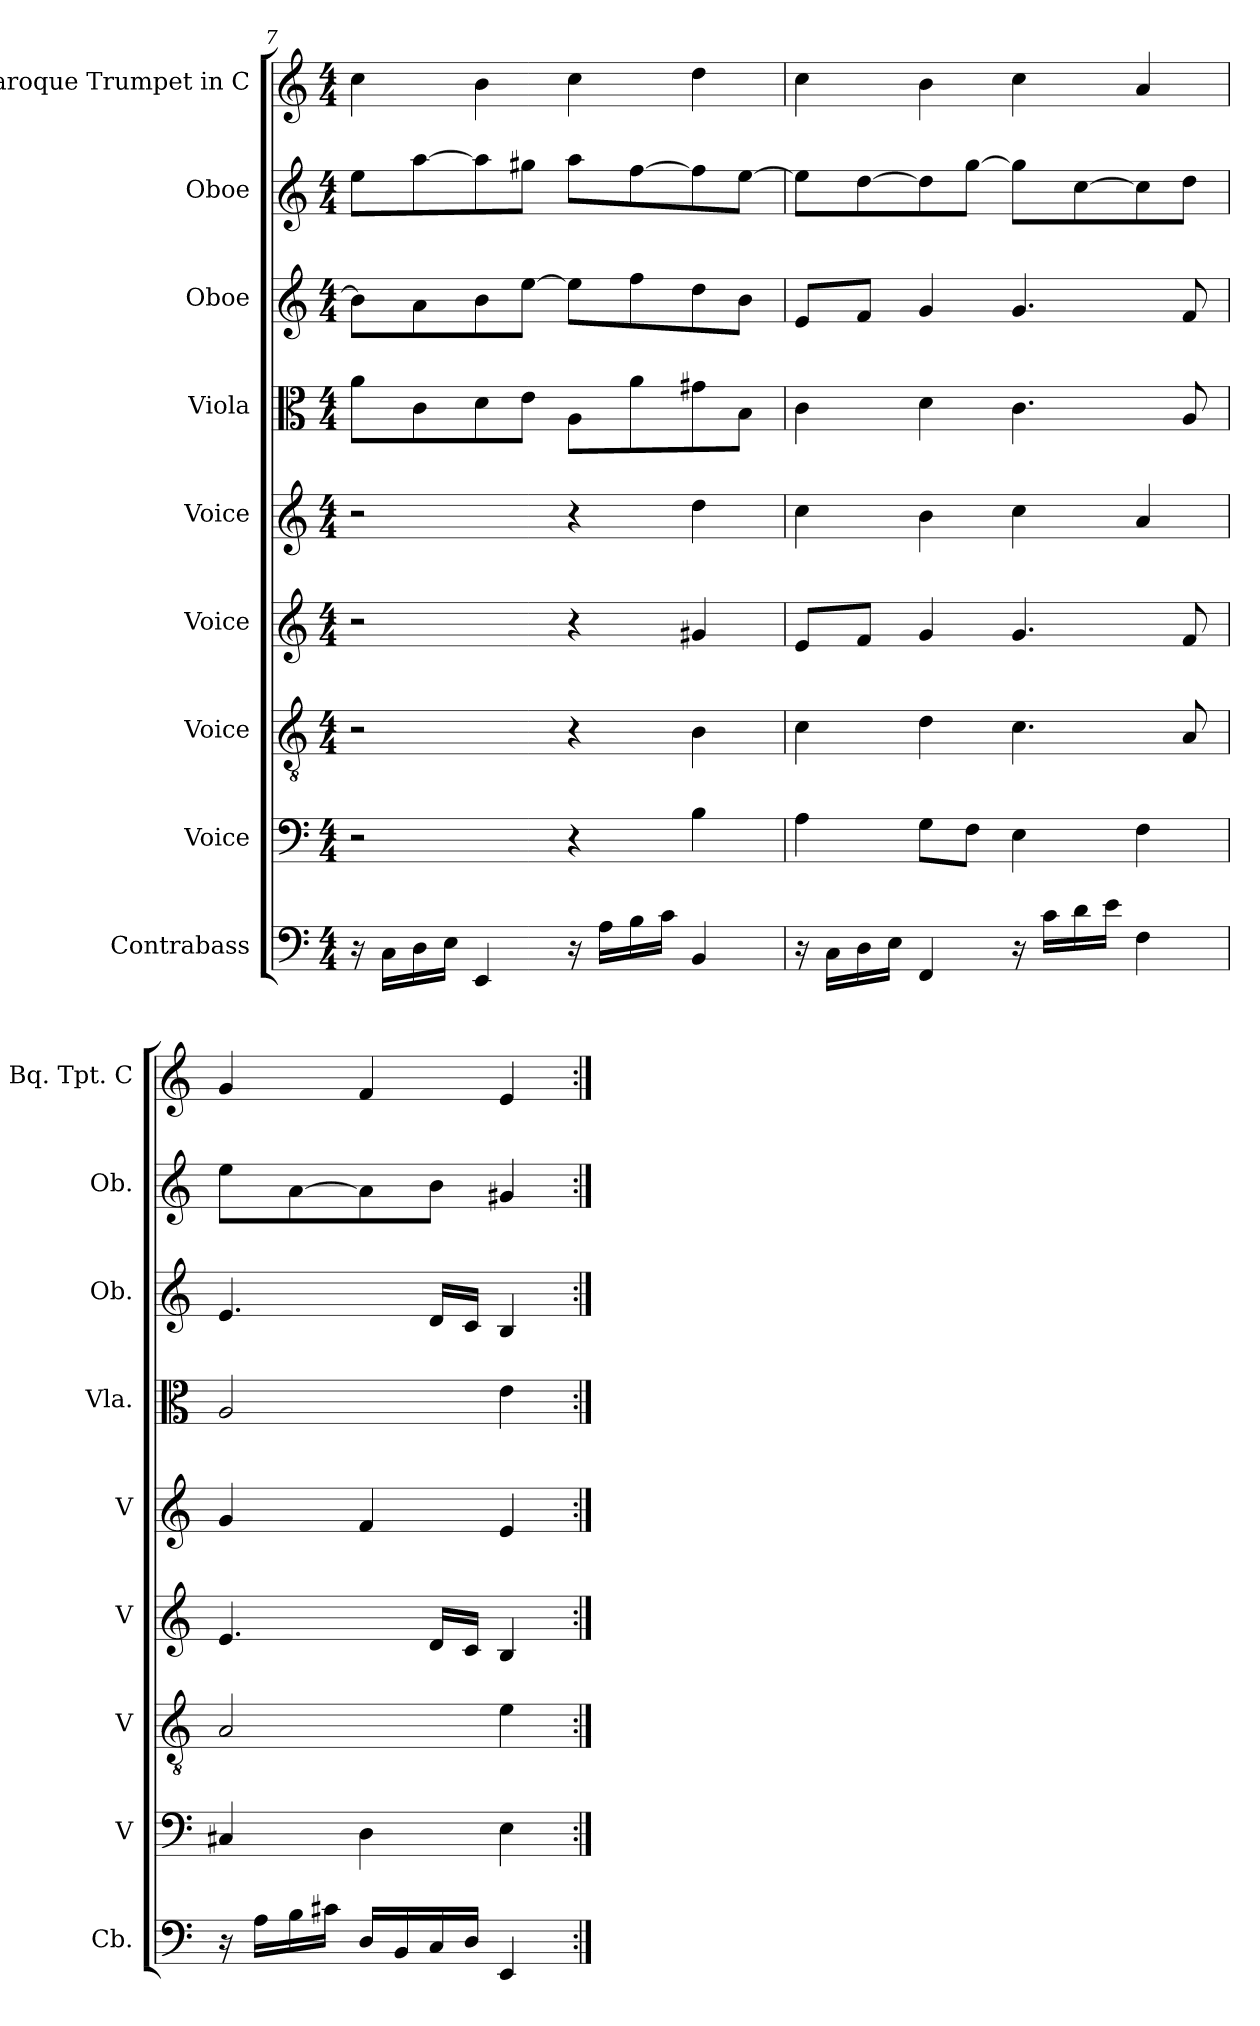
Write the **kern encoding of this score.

**kern	**kern	**kern	**kern	**kern	**kern	**kern	**kern	**kern
*part9	*part8	*part7	*part6	*part5	*part4	*part3	*part2	*part1
*staff9	*staff8	*staff7	*staff6	*staff5	*staff4	*staff3	*staff2	*staff1
*I"Contrabass	*I"Voice	*I"Voice	*I"Voice	*I"Voice	*I"Viola	*I"Oboe	*I"Oboe	*I"Baroque Trumpet in C
*I'Cb.	*I'V	*I'V	*I'V	*I'V	*I'Vla.	*I'Ob.	*I'Ob.	*I'Bq. Tpt. C
*clefF4	*clefF4	*clefGv2	*clefG2	*clefG2	*clefC3	*clefG2	*clefG2	*clefG2
*k[]	*k[]	*k[]	*k[]	*k[]	*k[]	*k[]	*k[]	*k[]
*M4/4	*M4/4	*M4/4	*M4/4	*M4/4	*M4/4	*M4/4	*M4/4	*M4/4
=7	=7	=7	=7	=7	=7	=7	=7	=7
16r	2r	2r	2r	2r	8aL	8bL]	8eeL	4cc
16CLL	.	.	.	.	.	.	.	.
16D	.	.	.	.	8c	8a	[8aa	.
16EJJ	.	.	.	.	.	.	.	.
4EE	.	.	.	.	8d	8b	8aa]	4b
.	.	.	.	.	8eJ	[8eeJ	8gg#XJ	.
16r	4r	4r	4r	4r	8AL	8eeL]	8aaL	4cc
16ALL	.	.	.	.	.	.	.	.
16B	.	.	.	.	8a	8ff	[8ff	.
16cJJ	.	.	.	.	.	.	.	.
4BB	4B	4B	4g#X	4dd	8g#X	8dd	8ff]	4dd
.	.	.	.	.	8BJ	8bJ	[8eeJ	.
=8	=8	=8	=8	=8	=8	=8	=8	=8
16r	4A	4c	8eL	4cc	4c	8eL	8eeL]	4cc
16CLL	.	.	.	.	.	.	.	.
16D	.	.	8fJ	.	.	8fJ	[8dd	.
16EJJ	.	.	.	.	.	.	.	.
4FF	8GL	4d	4g	4b	4d	4g	8dd]	4b
.	8FJ	.	.	.	.	.	[8ggJ	.
16r	4E	4.c	4.g	4cc	4.c	4.g	8ggL]	4cc
16cLL	.	.	.	.	.	.	.	.
16d	.	.	.	.	.	.	[8cc	.
16eJJ	.	.	.	.	.	.	.	.
4F	4F	.	.	4a	.	.	8cc]	4a
.	.	8A	8f	.	8A	8f	8ddJ	.
=	=	=	=	=	=	=	=	=
16r	4C#X	2A	4.e	4g	2A	4.e	8eeL	4g
16ALL	.	.	.	.	.	.	.	.
16B	.	.	.	.	.	.	[8a	.
16c#XJJ	.	.	.	.	.	.	.	.
16DLL	4D	.	.	4f	.	.	8a]	4f
16BB	.	.	.	.	.	.	.	.
16C	.	.	16dLL	.	.	16dLL	8bJ	.
16DJJ	.	.	16cJJ	.	.	16cJJ	.	.
4EE	4E	4e	4B	4e	4e	4B	4g#X	4e
=:|!	=:|!	=:|!	=:|!	=:|!	=:|!	=:|!	=:|!	=:|!
*-	*-	*-	*-	*-	*-	*-	*-	*-
